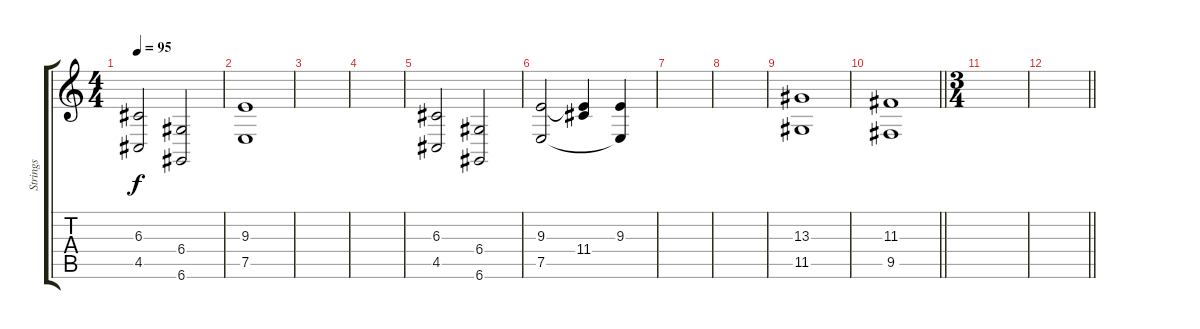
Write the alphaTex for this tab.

\track ("Strings" "Strings") {instrument stringensemble1}
\staff {score tabs}
\tuning (E4 B3 G3 D3 A2 D2) {hide}
\ts (4 4)
\tempo 95
\clef g2
\ks c
(6.3 4.5).2{dy f} (6.4 6.6).2 |
(9.3 7.5).1 |
|
|
(6.3 4.5).2 (6.4 6.6).2 |
(9.3 7.5).2 (9.3{t} 11.4).4 (9.3 7.5{t}).4 |
|
|
(13.3 11.5).1 |
\barLineRight lightlight
(11.3 9.5).1 |
\ts (3 4)
|
\barLineRight lightlight
